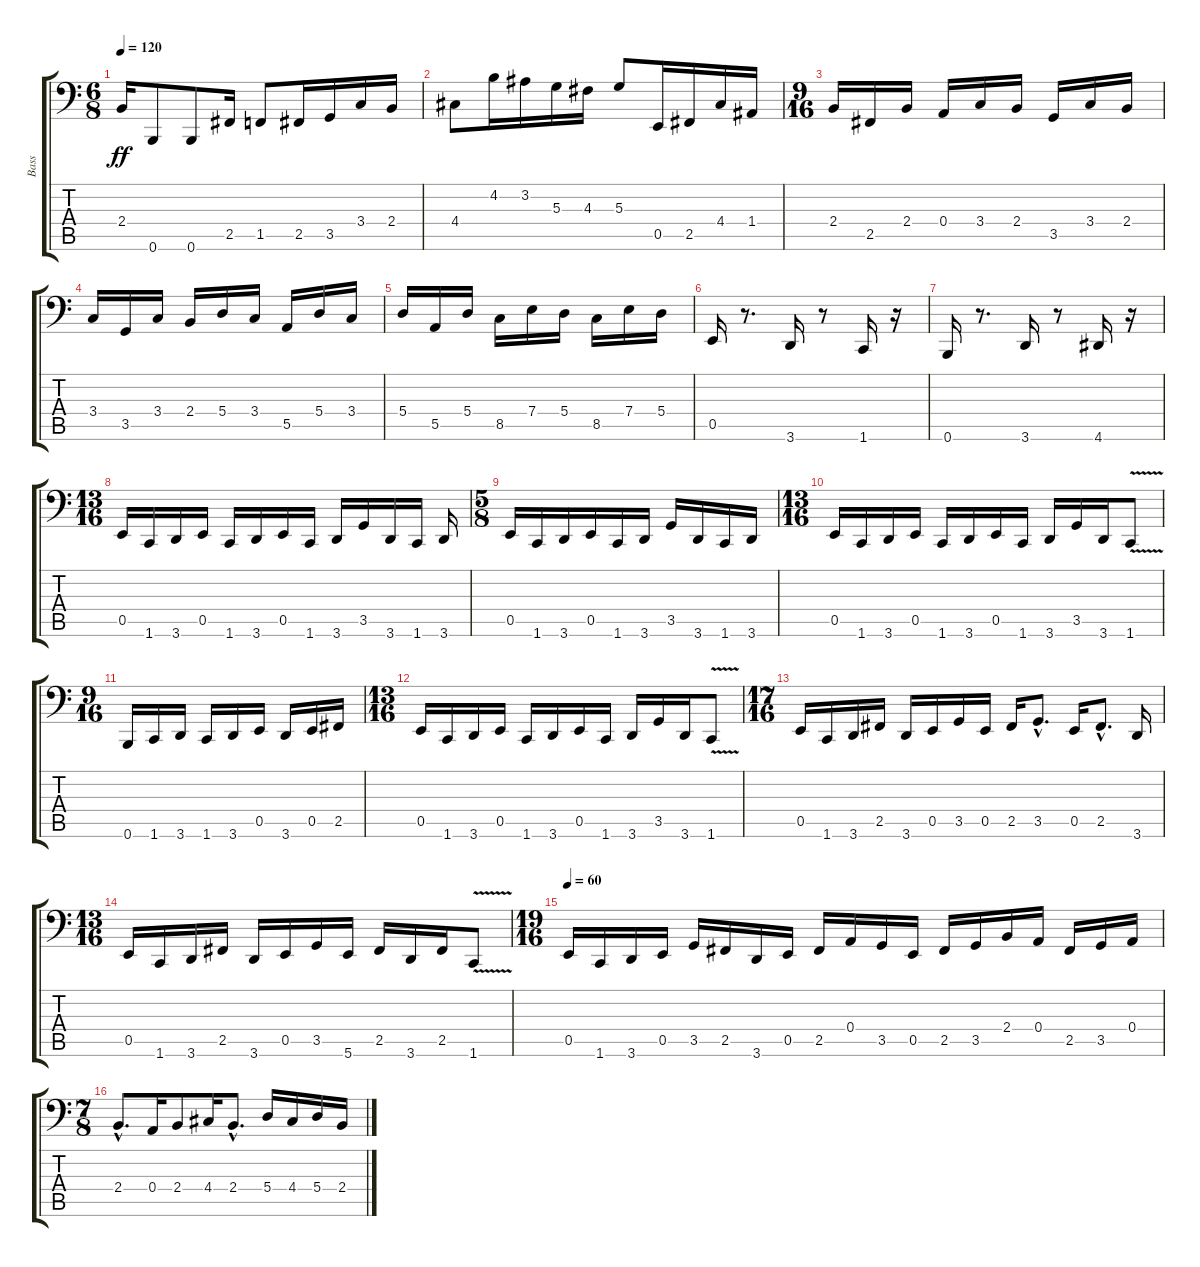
\track ("Bass" "Bass") {instrument electricbassfinger}
\staff {score tabs}
\tuning (C3 G2 D2 A1 E1 B0) {hide}
\ts (6 8)
\tempo 120
\clef f4
\ks c
2.4.16{dy ff} 0.6.8 0.6.8 2.5.16 1.5.8 2.5.16 3.5.16 3.4.16 2.4.16 |
4.4.8 4.2.16 3.2.16 5.3.16 4.3.16 5.3.8 0.5.16 2.5.16 4.4.16 1.4.16 |
\ts (9 16)
2.4.16 2.5.16 2.4.16 0.4.16 3.4.16 2.4.16 3.5.16 3.4.16 2.4.16 |
3.4.16 3.5.16 3.4.16 2.4.16 5.4.16 3.4.16 5.5.16 5.4.16 3.4.16 |
5.4.16 5.5.16 5.4.16 8.5.16 7.4.16 5.4.16 8.5.16 7.4.16 5.4.16 |
0.5.16 r.8{d} 3.6.16 r.8 1.6.16 r.16 |
0.6.16 r.8{d} 3.6.16 r.8 4.6.16 r.16 |
\ts (13 16)
0.5.16 1.6.16 3.6.16 0.5.16 1.6.16 3.6.16 0.5.16 1.6.16 3.6.16 3.5.16 3.6.16 1.6.16 3.6.16 |
\ts (5 8)
0.5.16 1.6.16 3.6.16 0.5.16 1.6.16 3.6.16 3.5.16 3.6.16 1.6.16 3.6.16 |
\ts (13 16)
0.5.16 1.6.16 3.6.16 0.5.16 1.6.16 3.6.16 0.5.16 1.6.16 3.6.16 3.5.16 3.6.16 1.6{v}.8 |
\ts (9 16)
0.6.16 1.6.16 3.6.16 1.6.16 3.6.16 0.5.16 3.6.16 0.5.16 2.5.16 |
\ts (13 16)
0.5.16 1.6.16 3.6.16 0.5.16 1.6.16 3.6.16 0.5.16 1.6.16 3.6.16 3.5.16 3.6.16 1.6{v}.8 |
\ts (17 16)
0.5.16 1.6.16 3.6.16 2.5.16 3.6.16 0.5.16 3.5.16 0.5.16 2.5.16 3.5{hac}.8{d} 0.5.16 2.5{hac}.8{d} 3.6.16 |
\ts (13 16)
0.5.16 1.6.16 3.6.16 2.5.16 3.6.16 0.5.16 3.5.16 5.6.16 2.5.16 3.6.16 2.5.16 1.6{v}.8 |
\ts (19 16)
\tempo 60
0.5.16 1.6.16 3.6.16 0.5.16 3.5.16 2.5.16 3.6.16 0.5.16 2.5.16 0.4.16 3.5.16 0.5.16 2.5.16 3.5.16 2.4.16 0.4.16 2.5.16 3.5.16 0.4.16 |
\ts (7 8)
2.4{hac}.8{d} 0.4.16 2.4.8 4.4.16 2.4{hac}.8{d} 5.4.16 4.4.16 5.4.16 2.4.16
